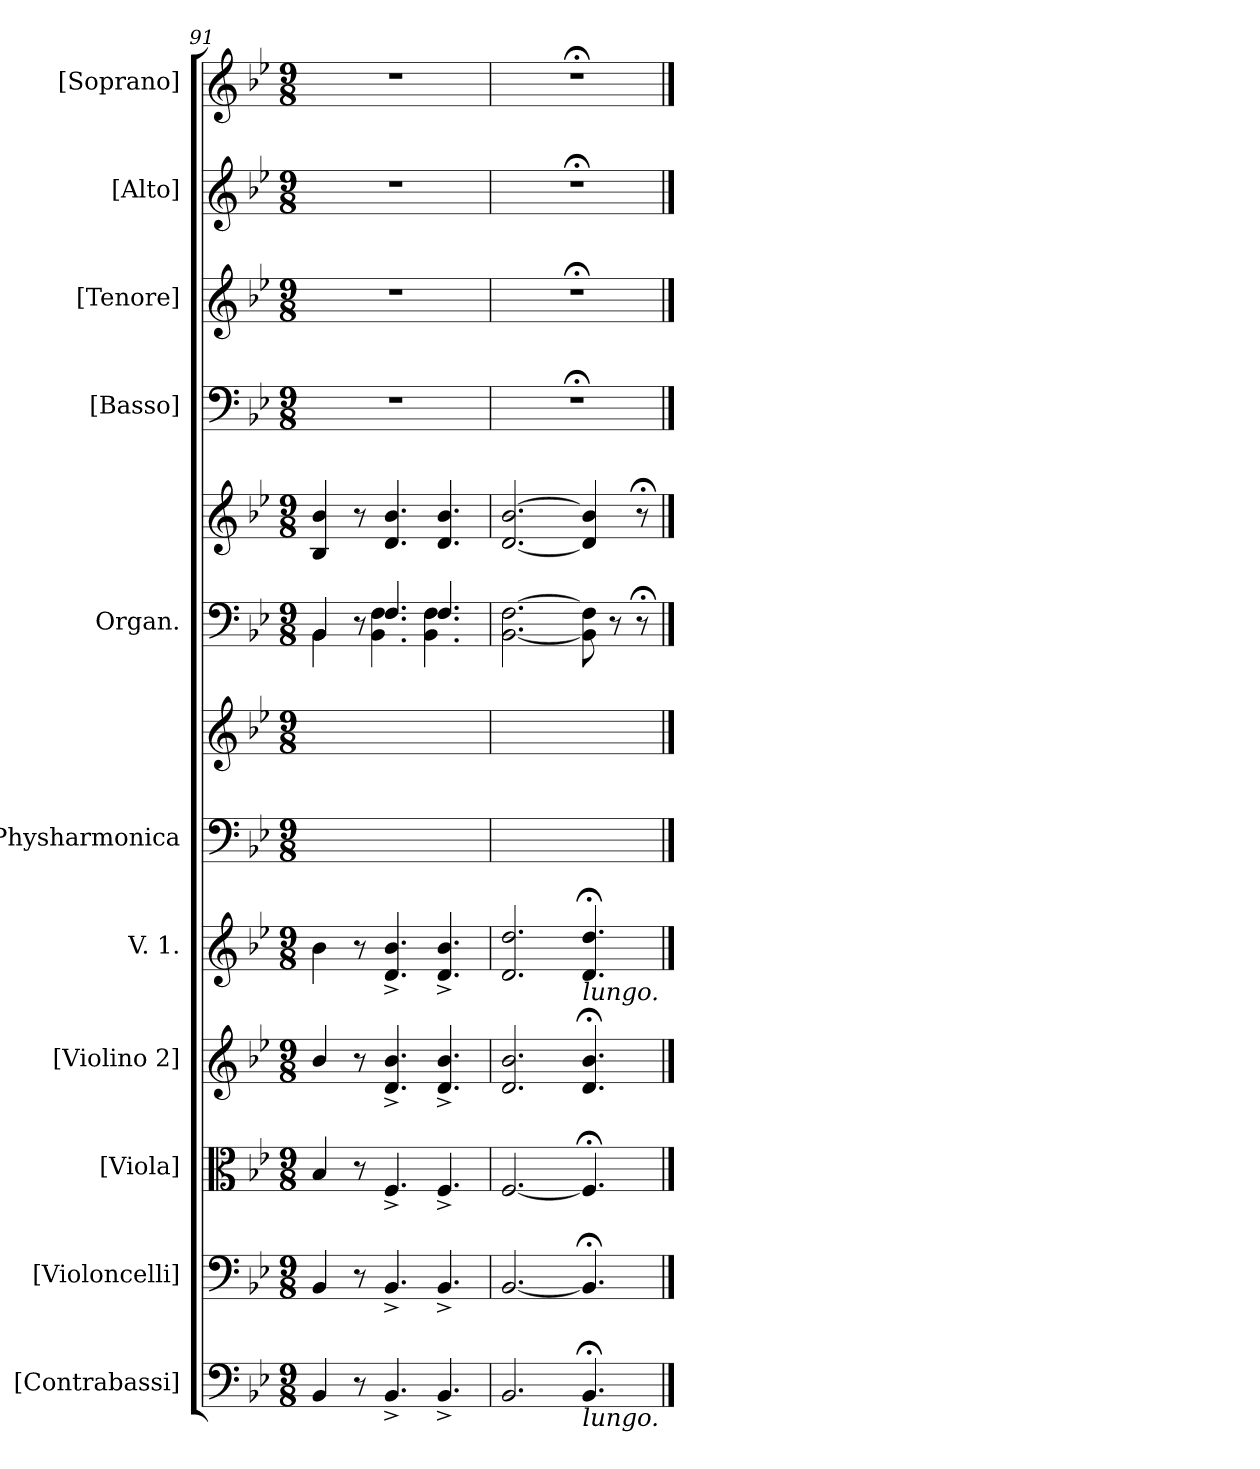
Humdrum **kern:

**kern	**kern	**kern	**kern	**kern	**kern	**kern	**kern	**kern	**kern	**kern	**kern	**kern
*part11	*part10	*part9	*part8	*part7	*part6	*part6	*part5	*part5	*part4	*part3	*part2	*part1
*staff13	*staff12	*staff11	*staff10	*staff9	*staff8	*staff7	*staff6	*staff5	*staff4	*staff3	*staff2	*staff1
*I"[Contrabassi]	*I"[Violoncelli]	*I"[Viola]	*I"[Violino 2]	*I"V. 1.	*I"Physharmonica	*	*I"Organ.	*	*I"[Basso]	*I"[Tenore]	*I"[Alto]	*I"[Soprano]
*I'Cb	*I'Vc	*I'Vla	*I'Vln	*I'V	*	*	*	*	*I'B	*I'T	*I'A	*I'S
*clefF4	*clefF4	*clefC3	*clefG2	*clefG2	*clefF4	*clefG2	*clefF4	*clefG2	*clefF4	*clefG2	*clefG2	*clefG2
*	*	*	*	*	*	*	*	*	*	*ITrd7c12	*	*
*k[b-e-]	*k[b-e-]	*k[b-e-]	*k[b-e-]	*k[b-e-]	*k[b-e-]	*k[b-e-]	*k[b-e-]	*k[b-e-]	*k[b-e-]	*k[b-e-]	*k[b-e-]	*k[b-e-]
*B-:	*B-:	*B-:	*B-:	*B-:	*B-:	*B-:	*B-:	*B-:	*B-:	*B-:	*B-:	*B-:
*M9/8	*M9/8	*M9/8	*M9/8	*M9/8	*M9/8	*M9/8	*M9/8	*M9/8	*M9/8	*M9/8	*M9/8	*M9/8
=91	=91	=91	=91	=91	=91	=91	=91	=91	=91	=91	=91	=91
*	*	*	*	*	*	*	*^	*	*	*	*	*
4BB-/	4BB-/	4B-/	4b-/	4b-\	8%9ryy	8%9ryy	4BB-/	4BB-\	4B-/ 4b-/	8%9r	8%9r	8%9r	8%9r
8r	8r	8r	8r	8r	.	.	8r	8ryy	8r	.	.	.	.
4.BB-^/	4.BB-^/	4.F^/	4.d^/ 4.b-^/	4.d^/ 4.b-^/	.	.	4.F/	4.BB-\ 4.F\	4.d/ 4.b-/	.	.	.	.
4.BB-^/	4.BB-^/	4.F^/	4.d^/ 4.b-^/	4.d^/ 4.b-^/	.	.	4.F/	4.BB-\ 4.F\	4.d/ 4.b-/	.	.	.	.
*	*	*	*	*	*	*	*v	*v	*	*	*	*	*
=92	=92	=92	=92	=92	=92	=92	=92	=92	=92	=92	=92	=92
2.BB-/	[2.BB-/	[2.F/	2.d/ 2.b-/	2.d/ 2.dd/	8%9ryy	8%9ryy	[2.BB-\ [2.F\	[2.d/ [2.b-/	8%9r;<	8%9r;<	8%9r;<	8%9r;<
!	!	!	!	!LO:TX:b:i:t=lungo.	!	!	!	!	!	!	!	!
!LO:TX:b:i:t=lungo.	!	!	!	!	!	!	!	!	!	!	!	!
4.BB-;</	4.BB-;</]	4.F;</]	4.d;</ 4.b-;</	4.d;</ 4.dd;</	.	.	8BB-]\ 8F]\	4d]/ 4b-]/	.	.	.	.
.	.	.	.	.	.	.	8r	.	.	.	.	.
.	.	.	.	.	.	.	8r;<	8r;<	.	.	.	.
==	==	==	==	==	==	==	==	==	==	==	==	==
*-	*-	*-	*-	*-	*-	*-	*-	*-	*-	*-	*-	*-
